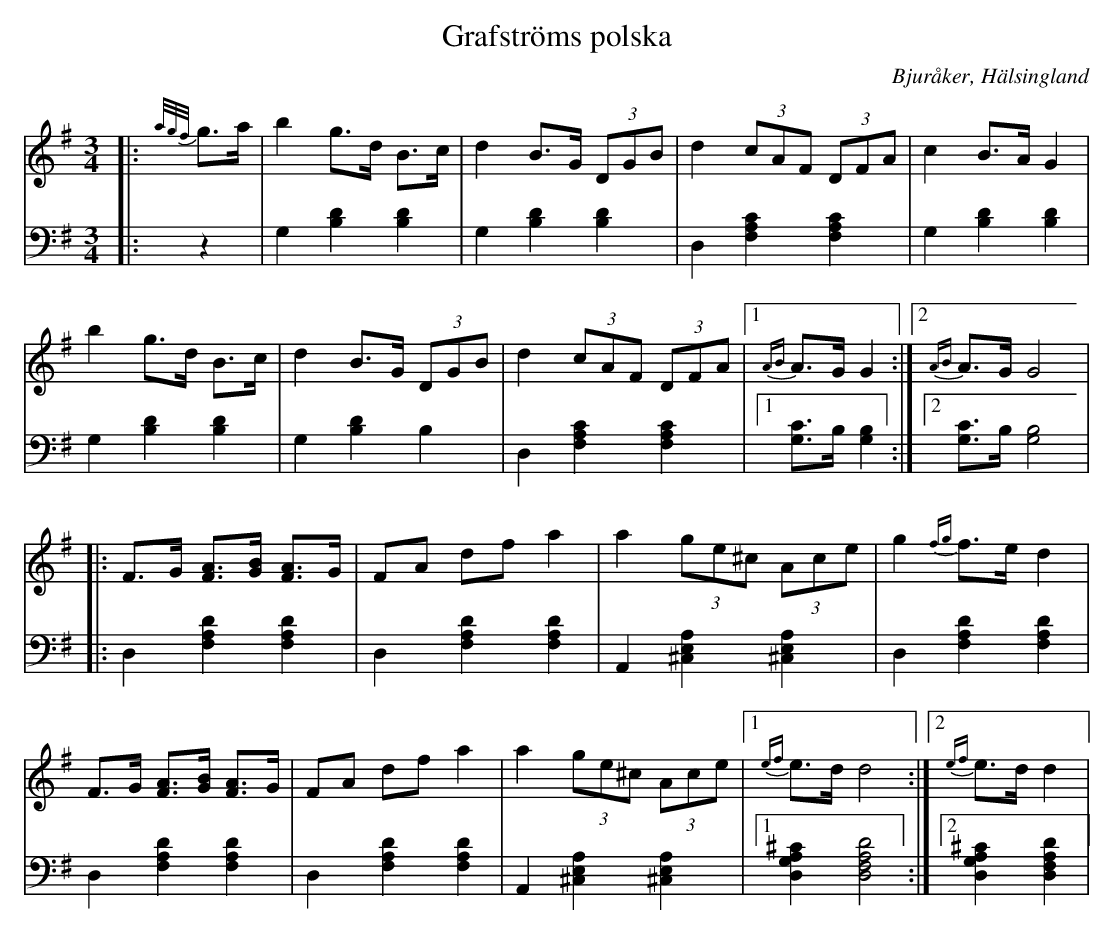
X:1
T: Grafströms polska
O: Bjuråker, Hälsingland
M: 3/4
L: 1/8
K: G
V:1
V:2
V: 1
|:{a/g/f/}g>a|b2 g>d B>c|d2 B>G (3DGB|d2 (3cAF (3DFA|c2 B>A G2|
b2 g>d B>c|d2 B>G (3DGB|d2 (3cAF (3DFA|1 {AB}A>G G2:|2 {AB}A>G G4|
|:F>G [FA]>[GB] [FA]>G |FA df a2 |a2 (3ge^c (3Ace |g2 {fg}f>e d2 |
F>G [FA]>[GB] [FA]>G |FA df a2 |a2 (3ge^c (3Ace |1 {ef}e>d d4:|2 {ef}e>d d2|
V:2 clef=bass
|:z2 | G,2 [B,2D2] [B,2D2]| G,2 [B,2D2] [B,2D2]|D,2 [F,2A,2C2] [F,2A,2C2]| G,2 [B,2D2] [B,2D2]|
G,2 [B,2D2] [B,2D2]|G,2 [B,2D2] B,2|D,2 [F,2A,2C2] [F,2A,2C2]|1 [G,C]>B, [G,2B,2]:|2 [G,C]>B, [G,4B,4]|
|:D,2 [F,2A,2D2] [F,2A,2D2]|D,2 [F,2A,2D2] [F,2A,2D2]| A,,2 [^C,2E,2A,2] [^C,2E,2A,2]|D,2 [F,2A,2D2] [F,2A,2D2] |
D,2 [F,2A,2D2] [F,2A,2D2] | D,2 [F,2A,2D2] [F,2A,2D2] | A,,2 [^C,2E,2A,2] [^C,2E,2A,2]|1 [D,2G,2A,2^C2] [D,4F,4A,4D4]:|2 [D,2G,2A,2^C2] [D,2F,2A,2D2]|
